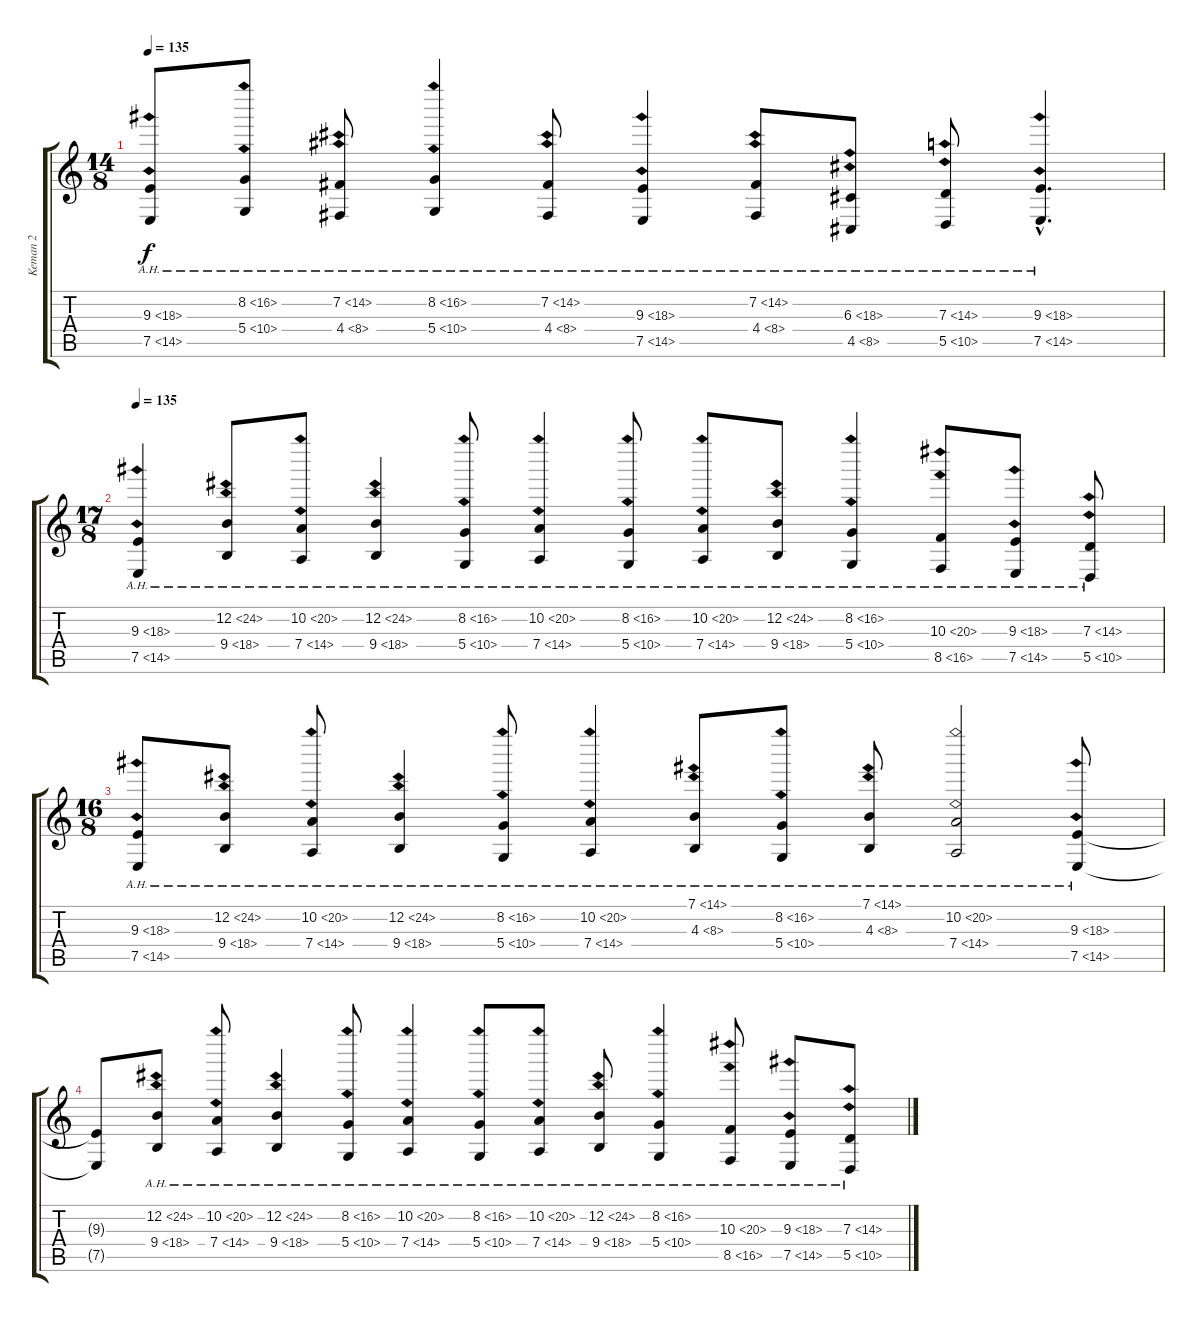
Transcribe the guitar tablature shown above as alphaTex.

\track ("Keman 2" "Keman 2") {instrument stringensemble1}
\staff {score tabs}
\tuning (E4 B3 G3 D3 A2 E2) {hide}
\ts (14 8)
\tempo 135
\clef g2
\ks c
(9.3{ah 9} 7.5{ah 7}).8{dy f} (8.2{ah 8} 5.4{ah 5}).8 (7.2{ah 7} 4.4{ah 4}).8 (8.2{ah 8} 5.4{ah 5}).4 (7.2{ah 7} 4.4{ah 4}).8 (9.3{ah 9} 7.5{ah 7}).4 (7.2{ah 7} 4.4{ah 4}).8 (6.3{ah 12} 4.5{ah 4}).8 (7.3{ah 7} 5.5{ah 5}).8 (9.3{ah 9 hac} 7.5{ah 7 hac}).4{d} |
\ts (17 8)
\tempo 135
(9.3{ah 9} 7.5{ah 7}).4{volume 16} (12.2{ah 12} 9.4{ah 9}).8 (10.2{ah 10} 7.4{ah 7}).8 (12.2{ah 12} 9.4{ah 9}).4 (8.2{ah 8} 5.4{ah 5}).8 (10.2{ah 10} 7.4{ah 7}).4 (8.2{ah 8} 5.4{ah 5}).8 (10.2{ah 10} 7.4{ah 7}).8 (12.2{ah 12} 9.4{ah 9}).8 (8.2{ah 8} 5.4{ah 5}).4 (10.3{ah 10} 8.5{ah 8}).8 (9.3{ah 9} 7.5{ah 7}).8 (7.3{ah 7} 5.5{ah 5}).8 |
\ts (16 8)
(9.3{ah 9} 7.5{ah 7}).8 (12.2{ah 12} 9.4{ah 9}).8 (10.2{ah 10} 7.4{ah 7}).8 (12.2{ah 12} 9.4{ah 9}).4 (8.2{ah 8} 5.4{ah 5}).8 (10.2{ah 10} 7.4{ah 7}).4 (7.1{ah 7} 4.3{ah 4}).8 (8.2{ah 8} 5.4{ah 5}).8 (7.1{ah 7} 4.3{ah 4}).8 (10.2{ah 10} 7.4{ah 7}).2 (9.3{ah 9} 7.5{ah 7}).8 |
(9.3{t} 7.5{t}).8 (12.2{ah 12} 9.4{ah 9}).8 (10.2{ah 10} 7.4{ah 7}).8 (12.2{ah 12} 9.4{ah 9}).4 (8.2{ah 8} 5.4{ah 5}).8 (10.2{ah 10} 7.4{ah 7}).4 (8.2{ah 8} 5.4{ah 5}).8 (10.2{ah 10} 7.4{ah 7}).8 (12.2{ah 12} 9.4{ah 9}).8 (8.2{ah 8} 5.4{ah 5}).4 (10.3{ah 10} 8.5{ah 8}).8 (9.3{ah 9} 7.5{ah 7}).8 (7.3{ah 7} 5.5{ah 5}).8
